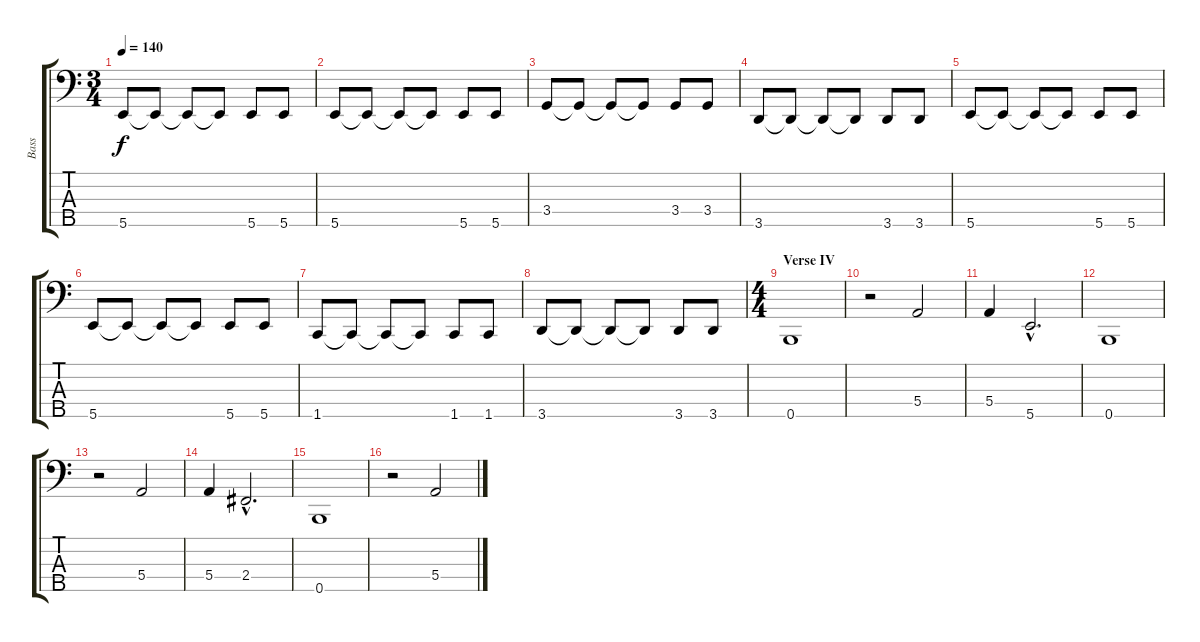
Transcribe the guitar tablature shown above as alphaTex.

\track ("Bass" "Bass") {instrument electricbassfinger}
\staff {score tabs}
\tuning (G2 D2 A1 E1 B0) {hide}
\ts (3 4)
\tempo 140
\clef f4
\ks c
5.5.8{dy f} 5.5{t}.8 5.5{t}.8 5.5{t}.8 5.5.8 5.5.8 |
5.5.8 5.5{t}.8 5.5{t}.8 5.5{t}.8 5.5.8 5.5.8 |
3.4.8 3.4{t}.8 3.4{t}.8 3.4{t}.8 3.4.8 3.4.8 |
3.5.8 3.5{t}.8 3.5{t}.8 3.5{t}.8 3.5.8 3.5.8 |
5.5.8 5.5{t}.8 5.5{t}.8 5.5{t}.8 5.5.8 5.5.8 |
5.5.8 5.5{t}.8 5.5{t}.8 5.5{t}.8 5.5.8 5.5.8 |
1.5.8 1.5{t}.8 1.5{t}.8 1.5{t}.8 1.5.8 1.5.8 |
3.5.8 3.5{t}.8 3.5{t}.8 3.5{t}.8 3.5.8 3.5.8 |
\ts (4 4)
\section ("" "Verse IV")
0.5.1 |
r.2 5.4.2 |
5.4.4 5.5{hac}.2{d} |
0.5.1 |
r.2 5.4.2 |
5.4.4 2.4{hac}.2{d} |
0.5.1 |
r.2 5.4.2
